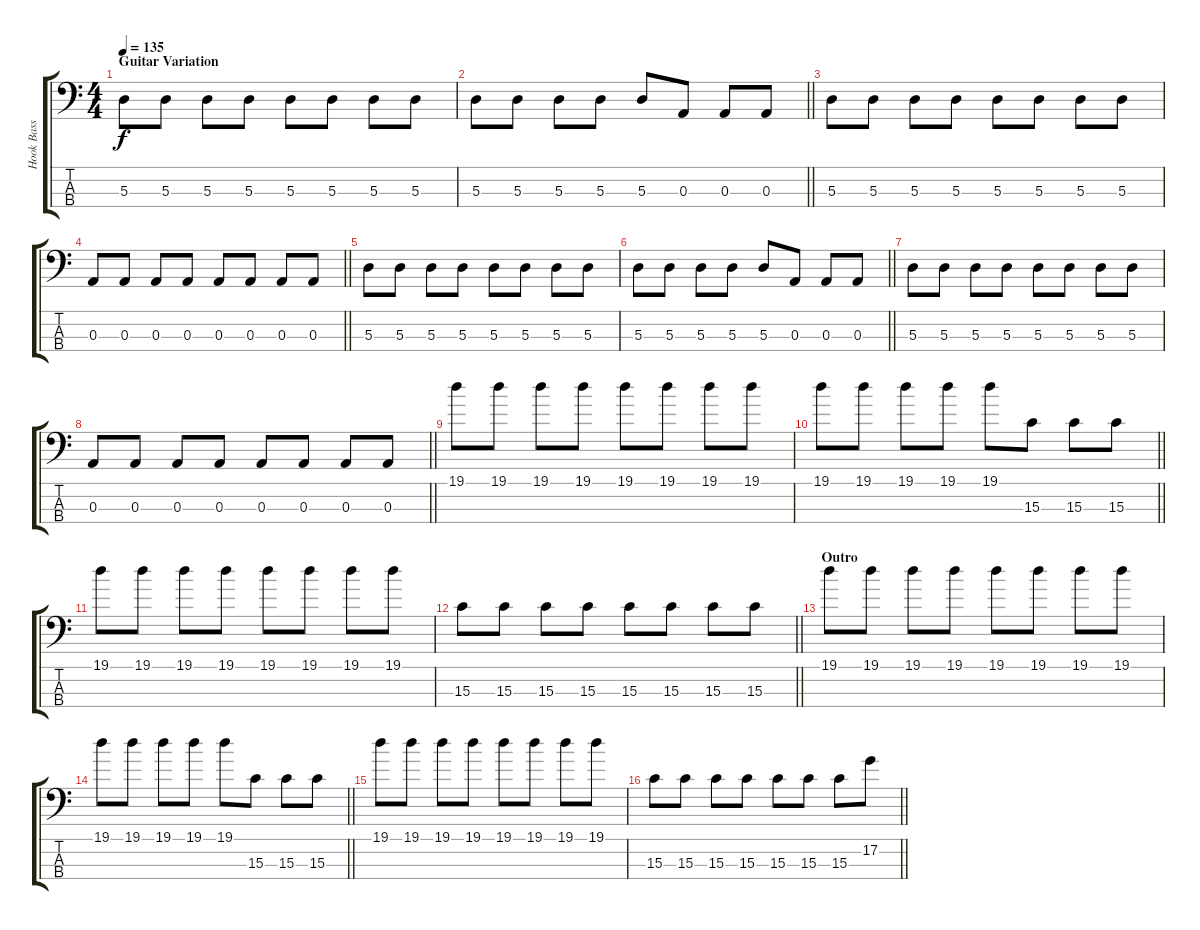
\track ("Hook Bass" "Hook Bass") {instrument electricbasspick}
\staff {score tabs}
\tuning (G2 D2 A1 E1) {hide}
\ts (4 4)
\section ("" "Guitar Variation")
\tempo 135
\clef f4
\ks c
5.3.8{dy f} 5.3.8 5.3.8 5.3.8 5.3.8 5.3.8 5.3.8 5.3.8 |
\barLineRight lightlight
5.3.8 5.3.8 5.3.8 5.3.8 5.3.8 0.3.8 0.3.8 0.3.8 |
5.3.8 5.3.8 5.3.8 5.3.8 5.3.8 5.3.8 5.3.8 5.3.8 |
\barLineRight lightlight
0.3.8 0.3.8 0.3.8 0.3.8 0.3.8 0.3.8 0.3.8 0.3.8 |
5.3.8 5.3.8 5.3.8 5.3.8 5.3.8 5.3.8 5.3.8 5.3.8 |
\barLineRight lightlight
5.3.8 5.3.8 5.3.8 5.3.8 5.3.8 0.3.8 0.3.8 0.3.8 |
5.3.8 5.3.8 5.3.8 5.3.8 5.3.8 5.3.8 5.3.8 5.3.8 |
\barLineRight lightlight
0.3.8 0.3.8 0.3.8 0.3.8 0.3.8 0.3.8 0.3.8 0.3.8 |
19.1.8 19.1.8 19.1.8 19.1.8 19.1.8 19.1.8 19.1.8 19.1.8 |
\barLineRight lightlight
19.1.8 19.1.8 19.1.8 19.1.8 19.1.8 15.3.8 15.3.8 15.3.8 |
19.1.8 19.1.8 19.1.8 19.1.8 19.1.8 19.1.8 19.1.8 19.1.8 |
\barLineRight lightlight
15.3.8 15.3.8 15.3.8 15.3.8 15.3.8 15.3.8 15.3.8 15.3.8 |
\section ("" "Outro")
19.1.8 19.1.8 19.1.8 19.1.8 19.1.8 19.1.8 19.1.8 19.1.8 |
\barLineRight lightlight
19.1.8 19.1.8 19.1.8 19.1.8 19.1.8 15.3.8 15.3.8 15.3.8 |
19.1.8 19.1.8 19.1.8 19.1.8 19.1.8 19.1.8 19.1.8 19.1.8 |
\barLineRight lightlight
15.3.8 15.3.8 15.3.8 15.3.8 15.3.8 15.3.8 15.3.8 17.2.8
